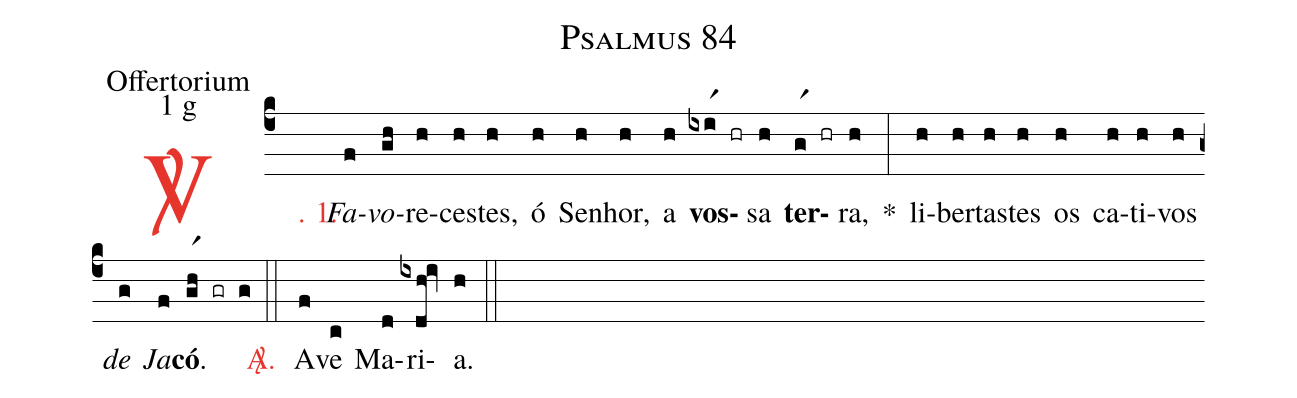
name: Psalmus 84;
office-part: Offertorium;
mode: 1;
mode-differentia: g;
%%
(c4)

<c><sp>V/</sp>. 1.</c>() <i>Fa</i>(f)<i>vo</i>(gh)re(h)ces(h)tes,(h) ó(h) Se(h)nhor,(h) a(h) <b>vos</b>(ixir1 hr)sa(h) <b>ter</b>(gr1 hr)ra,(h) *(:) li(h)ber(h)tas(h)tes(h) os(h) ca(h)ti(h)vos(h) <i>de</i>(g) <i>Ja</i>(f)<b>có</b>.(gr1h gr g)

(::)

<nlba><c><sp>A/</sp>.</c>() A</nlba>(f)ve(c) Ma(d)ri(ixdh!iv)a.(h)

(::)
